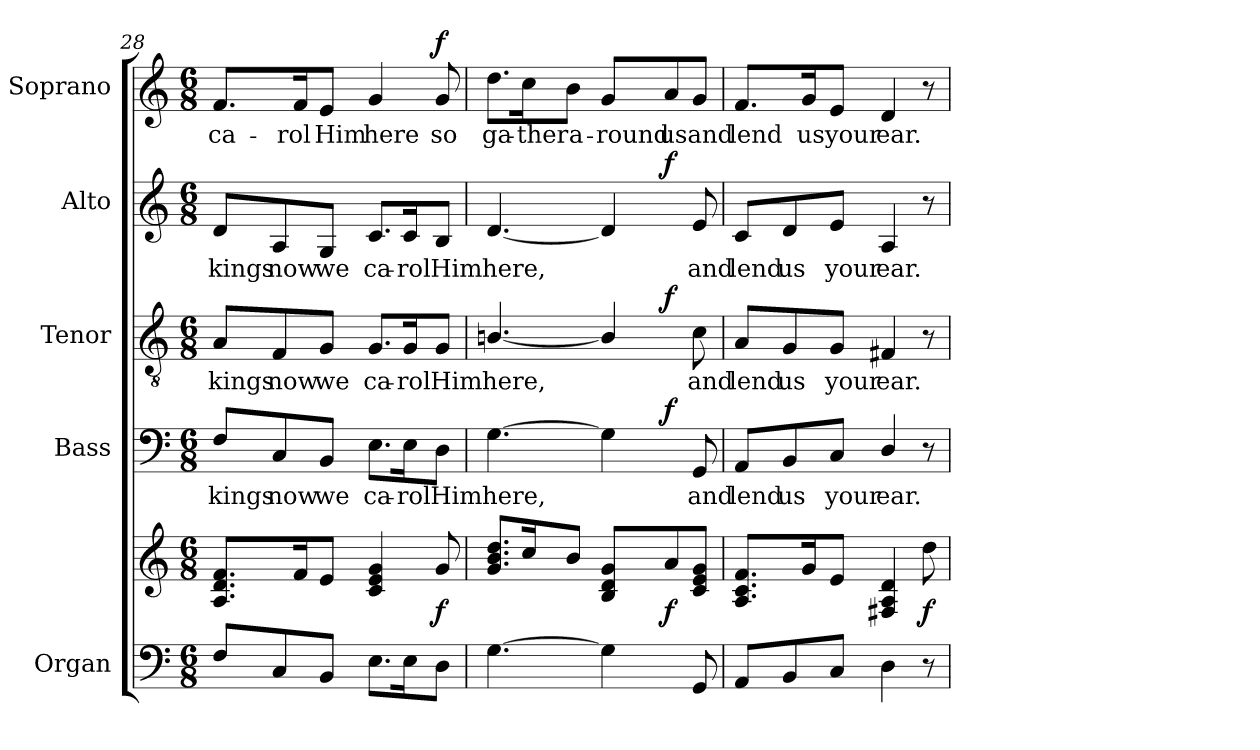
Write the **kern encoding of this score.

**kern	**kern	**dynam	**kern	**text	**dynam	**kern	**text	**dynam	**kern	**text	**dynam	**kern	**text	**dynam
*part5	*part5	*part5	*part4	*part4	*part4	*part3	*part3	*part3	*part2	*part2	*part2	*part1	*part1	*part1
*staff6	*staff5	*staff5/6	*staff4	*staff4	*staff4	*staff3	*staff3	*staff3	*staff2	*staff2	*staff2	*staff1	*staff1	*staff1
*I"Organ	*	*	*I"Bass	*	*	*I"Tenor	*	*	*I"Alto	*	*	*I"Soprano	*	*
*I'Org.	*	*	*I'B.	*	*	*I'T.	*	*	*I'A.	*	*	*I'S.	*	*
*clefF4	*clefG2	*	*clefF4	*	*	*clefGv2	*	*	*clefG2	*	*	*clefG2	*	*
*	*	*	*	*	*	*ITrd7c12	*	*	*	*	*	*	*	*
*k[]	*k[]	*	*k[]	*	*	*k[]	*	*	*k[]	*	*	*k[]	*	*
*C:	*C:	*	*C:	*	*	*C:	*	*	*C:	*	*	*C:	*	*
*M6/8	*M6/8	*	*M6/8	*	*	*M6/8	*	*	*M6/8	*	*	*M6/8	*	*
=28	=28	=28	=28	=28	=28	=28	=28	=28	=28	=28	=28	=28	=28	=28
!	!	!	!	!LO:LY:b:color=#000000	!	!	!	!	!	!	!	!	!	!
!	!	!	!	!	!	!	!LO:LY:b:color=#000000	!	!	!	!	!	!	!
!	!	!	!	!	!	!	!	!	!	!LO:LY:b:color=#000000	!	!	!	!
!	!	!	!	!	!	!	!	!	!	!	!	!	!LO:LY:b:color=#000000	!
8Fi/L	8.Ai/ 8.di/ 8.fi/L	.	8Fi/L	kings	.	8AAi/L	kings	.	8di/L	kings	.	8.fi/L	ca-	.
!	!	!	!	!LO:LY:b:color=#000000	!	!	!	!	!	!	!	!	!	!
!	!	!	!	!	!	!	!LO:LY:b:color=#000000	!	!	!	!	!	!	!
!	!	!	!	!	!	!	!	!	!	!LO:LY:b:color=#000000	!	!	!	!
8Ci/	.	.	8Ci/	now	.	8FFi/	now	.	8Ai/	now	.	.	.	.
!	!	!	!	!	!	!	!	!	!	!	!	!	!LO:LY:b:color=#000000	!
.	16fi/K	.	.	.	.	.	.	.	.	.	.	16fi/K	-rol	.
!	!	!	!	!LO:LY:b:color=#000000	!	!	!	!	!	!	!	!	!	!
!	!	!	!	!	!	!	!LO:LY:b:color=#000000	!	!	!	!	!	!	!
!	!	!	!	!	!	!	!	!	!	!LO:LY:b:color=#000000	!	!	!	!
!	!	!	!	!	!	!	!	!	!	!	!	!	!LO:LY:b:color=#000000	!
8BBi/J	8ei/J	.	8BBi/J	we	.	8GGi/J	we	.	8Gi/J	we	.	8ei/J	Him	.
!	!	!	!	!LO:LY:b:color=#000000	!	!	!	!	!	!	!	!	!	!
!	!	!	!	!	!	!	!LO:LY:b:color=#000000	!	!	!	!	!	!	!
!	!	!	!	!	!	!	!	!	!	!LO:LY:b:color=#000000	!	!	!	!
!	!	!	!	!	!	!	!	!	!	!	!	!	!LO:LY:b:color=#000000	!
8.Ei\L	4ci/ 4ei 4gi	.	8.Ei\L	ca-	.	8.GGi/L	ca-	.	8.ci/L	ca-	.	4gi/	here	.
!	!	!	!	!LO:LY:b:color=#000000	!	!	!	!	!	!	!	!	!	!
!	!	!	!	!	!	!	!LO:LY:b:color=#000000	!	!	!	!	!	!	!
!	!	!	!	!	!	!	!	!	!	!LO:LY:b:color=#000000	!	!	!	!
16Ei\K	.	.	16Ei\K	-rol	.	16GGi/K	-rol	.	16ci/K	-rol	.	.	.	.
!	!	!	!	!LO:LY:b:color=#000000	!	!	!	!	!	!	!	!	!	!
!	!	!	!	!	!	!	!LO:LY:b:color=#000000	!	!	!	!	!	!	!
!	!	!	!	!	!	!	!	!	!	!LO:LY:b:color=#000000	!	!	!	!
!	!	!	!	!	!	!	!	!	!	!	!	!	!LO:LY:b:color=#000000	!
8Di\J	8gi/	f	8Di\J	Him	.	8GGi/J	Him	.	8Bi/J	Him	.	8gi/	so	f
=29	=29	=29	=29	=29	=29	=29	=29	=29	=29	=29	=29	=29	=29	=29
!	!	!	!	!LO:LY:b:color=#000000	!	!	!	!	!	!	!	!	!	!
!	!	!	!	!	!	!	!LO:LY:b:color=#000000	!	!	!	!	!	!	!
!	!	!	!	!	!	!	!	!	!	!LO:LY:b:color=#000000	!	!	!	!
!	!	!	!	!	!	!	!	!	!	!	!	!	!LO:LY:b:color=#000000	!
*^	*	*	*^	*	*	*^	*	*	*^	*	*	*	*	*
[4.Gi\	2ryy	8.gi/ 8.bi/ 8.ddi/L	.	[4.Gi\	2ryy	here,	.	[4.BBni/	2ryy	here,	.	[4.di/	2ryy	here,	.	8.ddi\L	ga-	.
!	!	!	!	!	!	!	!	!	!	!	!	!	!	!	!	!	!LO:LY:b:color=#000000	!
.	.	16cci/K	.	.	.	.	.	.	.	.	.	.	.	.	.	16cci\K	-ther	.
!	!	!	!	!	!	!	!	!	!	!	!	!	!	!	!	!	!LO:LY:b:color=#000000	!
.	.	8bi/J	.	.	.	.	.	.	.	.	.	.	.	.	.	8bi\J	a-	.
!	!	!	!	!	!	!	!	!	!	!	!	!	!	!	!	!	!LO:LY:b:color=#000000	!
4Gi\]	.	8Bi/ 8di/ 8gi/L	.	4Gi\]	.	.	.	4BBi/]	.	.	.	4di/]	.	.	.	8gi/L	-round	.
!	!	!	!	!	!	!	!	!	!	!	!	!	!	!	!	!	!LO:LY:b:color=#000000	!
.	4ryy	8ai/	f	.	4ryy	.	f	.	4ryy	.	f	.	4ryy	.	f	8ai/	us	.
!	!	!	!	!	!	!LO:LY:b:color=#000000	!	!	!	!	!	!	!	!	!	!	!	!
!	!	!	!	!	!	!	!	!	!	!LO:LY:b:color=#000000	!	!	!	!	!	!	!	!
!	!	!	!	!	!	!	!	!	!	!	!	!	!	!LO:LY:b:color=#000000	!	!	!	!
!	!	!	!	!	!	!	!	!	!	!	!	!	!	!	!	!	!LO:LY:b:color=#000000	!
8GGi/	.	8ci/ 8ei/ 8gi/J	.	8GGi/	.	and	.	8Ci\	.	and	.	8ei/	.	and	.	8gi/J	and	.
*	*	*	*	*v	*v	*	*	*	*	*	*	*v	*v	*	*	*	*	*
*v	*v	*	*	*	*	*	*v	*v	*	*	*	*	*	*	*	*
!!LO:LB:g=z
=30	=30	=30	=30	=30	=30	=30	=30	=30	=30	=30	=30	=30	=30	=30
*^	*	*	*^	*	*	*^	*	*	*^	*	*	*	*	*
!	!	!	!	!	!	!LO:LY:b:color=#000000	!	!	!	!	!	!	!	!	!	!	!	!
*	*	*	*	*v	*v	*	*	*	*	*	*	*v	*v	*	*	*	*	*
*v	*v	*	*	*	*	*	*v	*v	*	*	*	*	*	*	*	*
*^	*	*	*^	*	*	*^	*	*	*^	*	*	*	*	*
!	!	!	!	!	!	!	!	!	!	!LO:LY:b:color=#000000	!	!	!	!	!	!	!	!
*	*	*	*	*v	*v	*	*	*	*	*	*	*v	*v	*	*	*	*	*
*v	*v	*	*	*	*	*	*v	*v	*	*	*	*	*	*	*	*
*^	*	*	*^	*	*	*^	*	*	*^	*	*	*	*	*
!	!	!	!	!	!	!	!	!	!	!	!	!	!	!LO:LY:b:color=#000000	!	!	!	!
*	*	*	*	*v	*v	*	*	*	*	*	*	*v	*v	*	*	*	*	*
*v	*v	*	*	*	*	*	*v	*v	*	*	*	*	*	*	*	*
*^	*	*	*^	*	*	*^	*	*	*^	*	*	*	*	*
!	!	!	!	!	!	!	!	!	!	!	!	!	!	!	!	!	!LO:LY:b:color=#000000	!
*	*	*	*	*v	*v	*	*	*	*	*	*	*v	*v	*	*	*	*	*
*v	*v	*	*	*	*	*	*v	*v	*	*	*	*	*	*	*	*
8AAi/L	8.Ai/ 8.ci/ 8.fi/L	.	8AAi/L	lend	.	8AAi/L	lend	.	8ci/L	lend	.	8.fi/L	lend	.
!	!	!	!	!LO:LY:b:color=#000000	!	!	!	!	!	!	!	!	!	!
!	!	!	!	!	!	!	!LO:LY:b:color=#000000	!	!	!	!	!	!	!
!	!	!	!	!	!	!	!	!	!	!LO:LY:b:color=#000000	!	!	!	!
8BBi/	.	.	8BBi/	us	.	8GGi/	us	.	8di/	us	.	.	.	.
!	!	!	!	!	!	!	!	!	!	!	!	!	!LO:LY:b:color=#000000	!
.	16gi/K	.	.	.	.	.	.	.	.	.	.	16gi/K	us	.
!	!	!	!	!LO:LY:b:color=#000000	!	!	!	!	!	!	!	!	!	!
!	!	!	!	!	!	!	!LO:LY:b:color=#000000	!	!	!	!	!	!	!
!	!	!	!	!	!	!	!	!	!	!LO:LY:b:color=#000000	!	!	!	!
!	!	!	!	!	!	!	!	!	!	!	!	!	!LO:LY:b:color=#000000	!
8Ci/J	8ei/J	.	8Ci/J	your	.	8GGi/J	your	.	8ei/J	your	.	8ei/J	your	.
!	!	!	!	!LO:LY:b:color=#000000	!	!	!	!	!	!	!	!	!	!
!	!	!	!	!	!	!	!LO:LY:b:color=#000000	!	!	!	!	!	!	!
!	!	!	!	!	!	!	!	!	!	!LO:LY:b:color=#000000	!	!	!	!
!	!	!	!	!	!	!	!	!	!	!	!	!	!LO:LY:b:color=#000000	!
4Di\	4F#Xi/ 4Ai 4di	.	4Di/	ear.	.	4FF#Xi/	ear.	.	4Ai/	ear.	.	4di/	ear.	.
8r	8ddi\	f	8r	.	.	8r	.	.	8r	.	.	8r	.	.
=	=	=	=	=	=	=	=	=	=	=	=	=	=	=
*-	*-	*-	*-	*-	*-	*-	*-	*-	*-	*-	*-	*-	*-	*-
